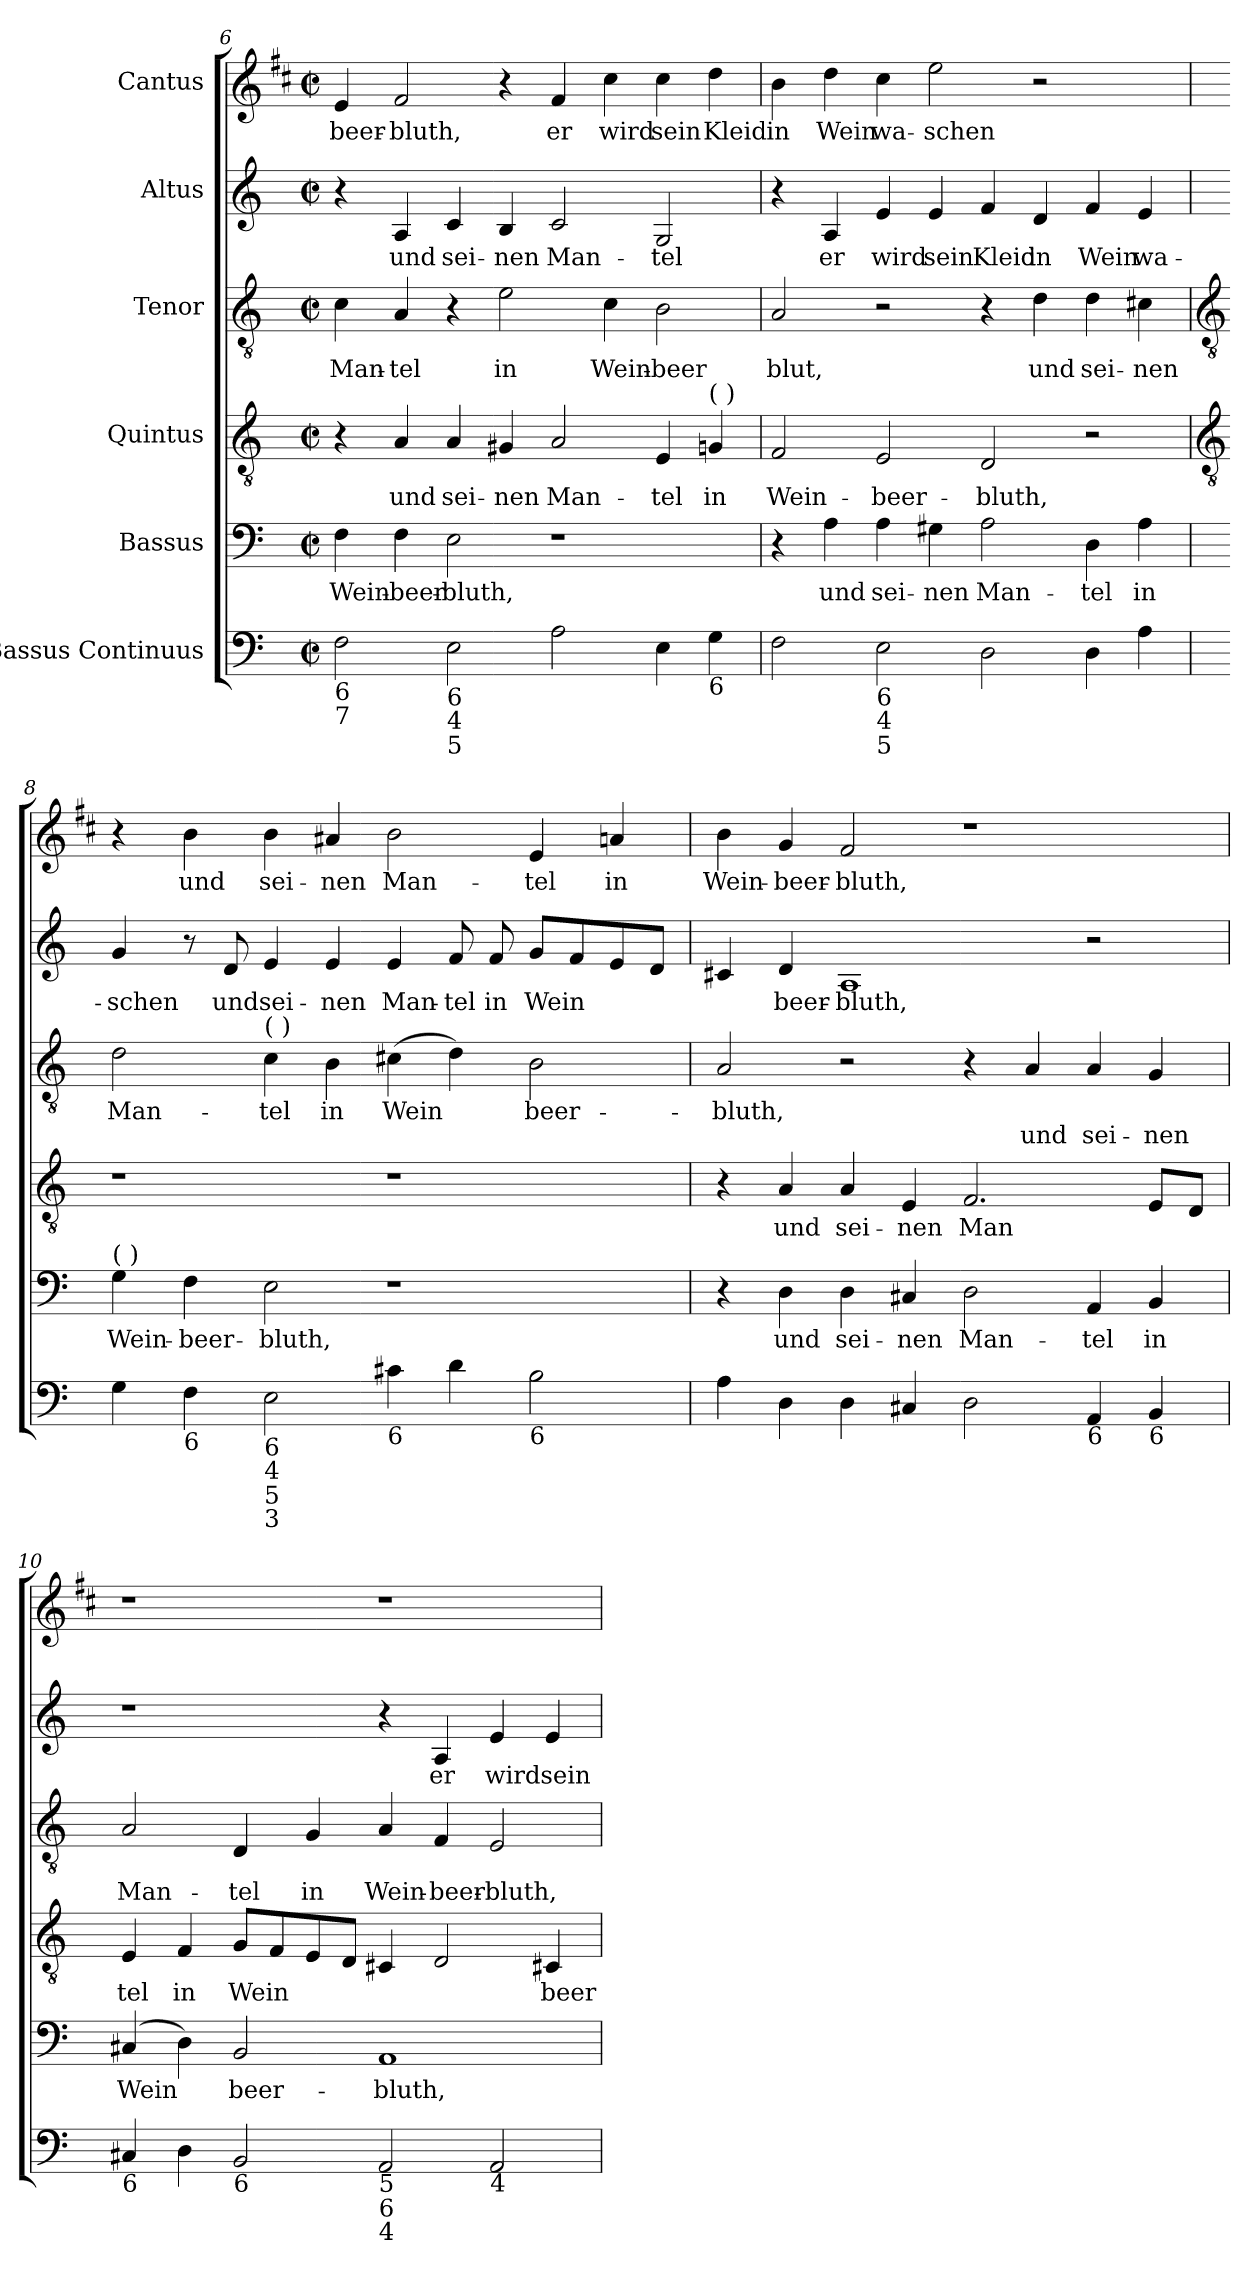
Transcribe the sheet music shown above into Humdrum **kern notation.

**kern	**kern	**text	**kern	**text	**kern	**text	**text	**kern	**text	**kern	**text
*part6	*part5	*part5	*part4	*part4	*part3	*part3	*part3	*part2	*part2	*part1	*part1
*staff6	*staff5	*staff5	*staff4	*staff4	*staff3	*staff3	*staff3	*staff2	*staff2	*staff1	*staff1
*I"Bassus Continuus	*I"Bassus	*	*I"Quintus	*	*I"Tenor	*	*	*I"Altus	*	*I"Cantus	*
*clefF4	*clefF4	*	*clefGv2	*	*clefGv2	*	*	*clefG2	*	*clefG2	*
*	*	*	*	*	*	*	*	*	*	*ITrd1c2	*
*k[]	*k[]	*	*k[]	*	*k[]	*	*	*k[]	*	*k[]	*
*C:	*C:	*	*C:	*	*C:	*	*	*C:	*	*C:	*
*M4/2	*M4/2	*	*M4/2	*	*M4/2	*	*	*M4/2	*	*M4/2	*
*met(c|)	*met(c|)	*	*met(c|)	*	*met(c|)	*	*	*met(c|)	*	*met(c|)	*
=6	=6	=6	=6	=6	=6	=6	=6	=6	=6	=6	=6
!LO:TX:b:t=6	!	!	!	!	!	!	!	!	!	!	!
!LO:TX:b:t=7	!	!	!	!	!	!	!	!	!	!	!
!	!	!LO:LY:b	!	!	!	!LO:LY:b	!	!	!	!	!LO:LY:b
2F	4F	Wein-	4r	.	4c	Man-	.	4r	.	4d	beer-
!	!	!LO:LY:b	!	!LO:LY:b	!	!LO:LY:b	!	!	!LO:LY:b	!	!LO:LY:b
.	4F	-beer-	4A	und	4A	-tel	.	4A	und	2e	-bluth,
!LO:TX:b:t=6\n4	!	!	!	!	!	!	!	!	!	!	!
!LO:TX:b:t=5	!	!	!	!	!	!	!	!	!	!	!
!	!	!LO:LY:b	!	!LO:LY:b	!	!	!	!	!LO:LY:b	!	!
2E	2E	-bluth,	4A	sei-	4r	.	.	4c	sei-	.	.
!	!	!	!	!LO:LY:b	!	!LO:LY:b	!	!	!LO:LY:b	!	!
.	.	.	4G#X	-nen	2e	in	.	4B	-nen	4r	.
!	!	!	!	!LO:LY:b	!	!	!	!	!LO:LY:b	!	!LO:LY:b
2A	1r	.	2A	Man-	.	.	.	2c	Man-	4e	er
!	!	!	!	!	!	!LO:LY:b	!	!	!	!	!LO:LY:b
.	.	.	.	.	4c	Wein-	.	.	.	4b	wird
!	!	!	!	!LO:LY:b	!	!LO:LY:b	!	!	!LO:LY:b	!	!LO:LY:b
4E	.	.	4E	-tel	2B	-beer	.	2G	-tel	4b	sein
!	!	!	!LO:TX:a:t=(  )	!	!	!	!	!	!	!	!
!LO:TX:b:t=6	!	!	!	!	!	!	!	!	!	!	!
!	!	!	!	!LO:LY:b	!	!	!	!	!	!	!LO:LY:b
4G	.	.	4G	in	.	.	.	.	.	4cc	Kleid
=7	=7	=7	=7	=7	=7	=7	=7	=7	=7	=7	=7
!	!	!	!	!LO:LY:b	!	!LO:LY:b	!	!	!	!	!LO:LY:b
2F	4r	.	2F	Wein-	2A	blut,	.	4r	.	4a	in
!	!	!LO:LY:b	!	!	!	!	!	!	!LO:LY:b	!	!LO:LY:b
.	4A	und	.	.	.	.	.	4A	er	4cc	Wein
!LO:TX:b:t=6\n4	!	!	!	!	!	!	!	!	!	!	!
!LO:TX:b:t=5	!	!	!	!	!	!	!	!	!	!	!
!	!	!LO:LY:b	!	!LO:LY:b	!	!	!	!	!LO:LY:b	!	!LO:LY:b
2E	4A	sei-	2E	-beer-	2r	.	.	4e	wird	4b	wa-
!	!	!LO:LY:b	!	!	!	!	!	!	!LO:LY:b	!	!LO:LY:b
.	4G#X	-nen	.	.	.	.	.	4e	sein	2dd	-schen
!	!	!LO:LY:b	!	!LO:LY:b	!	!	!	!	!LO:LY:b	!	!
2D	2A	Man-	2D	-bluth,	4r	.	.	4f	Kleid	.	.
!	!	!	!	!	!	!LO:LY:b	!	!	!LO:LY:b	!	!
.	.	.	.	.	4d	und	.	4d	in	2r	.
!	!	!LO:LY:b	!	!	!	!LO:LY:b	!	!	!LO:LY:b	!	!
4D	4D	-tel	2r	.	4d	sei-	.	4f	Wein	.	.
!	!	!LO:LY:b	!	!	!	!LO:LY:b	!	!	!LO:LY:b	!	!
4A	4A	in	.	.	4c#X	-nen	.	4e	wa-	4ryy	.
!!LO:LB:g=z
=8	=8	=8	=8	=8	=8	=8	=8	=8	=8	=8	=8
*	*	*	*clefGv2	*	*clefGv2	*	*	*	*	*	*
!	!LO:TX:a:t=(  )	!	!	!	!	!	!	!	!	!	!
!	!	!LO:LY:b	!	!	!	!LO:LY:b	!	!	!LO:LY:b	!	!
4G	4G	Wein-	1r	.	2d	Man-	.	4g	-schen	4r	.
!LO:TX:b:t=6	!	!	!	!	!	!	!	!	!	!	!
!	!	!LO:LY:b	!	!	!	!	!	!	!	!	!LO:LY:b
4F	4F	-beer-	.	.	.	.	.	8r	.	4a	und
!	!	!	!	!	!	!	!	!	!LO:LY:b	!	!
.	.	.	.	.	.	.	.	8d	und	.	.
!	!	!	!	!	!LO:TX:a:t=(  )	!	!	!	!	!	!
!LO:TX:b:t=6\n4	!	!	!	!	!	!	!	!	!	!	!
!LO:TX:b:t=5\n3	!	!	!	!	!	!	!	!	!	!	!
!	!	!LO:LY:b	!	!	!	!LO:LY:b	!	!	!LO:LY:b	!	!LO:LY:b
2E	2E	-bluth,	.	.	4c	-tel	.	4e	sei-	4a	sei-
!	!	!	!	!	!	!LO:LY:b	!	!	!LO:LY:b	!	!LO:LY:b
.	.	.	.	.	4B	in	.	4e	-nen	4g#X	-nen
!LO:TX:b:t=6	!	!	!	!	!	!	!	!	!	!	!
!	!	!	!	!	!	!LO:LY:b	!	!	!LO:LY:b	!	!LO:LY:b
4c#X	1r	.	1r	.	(>4c#X	Wein	.	4e	Man-	2a	Man-
!	!	!	!	!	!	!	!	!	!LO:LY:b	!	!
4d	.	.	.	.	4d)	.	.	8f	-tel	.	.
!	!	!	!	!	!	!	!	!	!LO:LY:b	!	!
.	.	.	.	.	.	.	.	8f	in	.	.
!LO:TX:b:t=6	!	!	!	!	!	!	!	!	!	!	!
!	!	!	!	!	!	!LO:LY:b	!	!	!LO:LY:b	!	!LO:LY:b
2B	.	.	.	.	2B	beer-	.	8gL	Wein	4d	-tel
.	.	.	.	.	.	.	.	8f	.	.	.
!	!	!	!	!	!	!	!	!	!	!	!LO:LY:b
.	.	.	.	.	.	.	.	8e	.	4gn	in
.	.	.	.	.	.	.	.	8dJ	.	.	.
=9	=9	=9	=9	=9	=9	=9	=9	=9	=9	=9	=9
!	!	!	!	!	!	!LO:LY:b	!	!	!	!	!LO:LY:b
4A	4r	.	4r	.	2A	-bluth,	.	4c#X	.	4a	Wein-
!	!	!LO:LY:b	!	!LO:LY:b	!	!	!	!	!LO:LY:b	!	!LO:LY:b
4D	4D	und	4A	und	.	.	.	4d	beer-	4f	-beer-
!	!	!LO:LY:b	!	!LO:LY:b	!	!	!	!	!LO:LY:b	!	!LO:LY:b
4D	4D	sei-	4A	sei-	2r	.	.	1A	-bluth,	2e	-bluth,
!	!	!LO:LY:b	!	!LO:LY:b	!	!	!	!	!	!	!
4C#X	4C#X	-nen	4E	-nen	.	.	.	.	.	.	.
!	!	!LO:LY:b	!	!LO:LY:b	!	!	!	!	!	!	!
2D	2D	Man-	2.F	Man	4r	.	.	.	.	1r	.
!	!	!	!	!	!	!	!LO:LY:b	!	!	!	!
.	.	.	.	.	4A	.	und	.	.	.	.
!LO:TX:b:t=6	!	!	!	!	!	!	!	!	!	!	!
!	!	!LO:LY:b	!	!	!	!	!LO:LY:b	!	!	!	!
4AA	4AA	-tel	.	.	4A	.	sei-	2r	.	.	.
!LO:TX:b:t=6	!	!	!	!	!	!	!	!	!	!	!
!	!	!LO:LY:b	!	!	!	!	!LO:LY:b	!	!	!	!
4BB	4BB	in	8EL	.	4G	.	-nen	.	.	.	.
.	.	.	8DJ	.	.	.	.	.	.	.	.
=10	=10	=10	=10	=10	=10	=10	=10	=10	=10	=10	=10
!LO:TX:b:t=6	!	!	!	!	!	!	!	!	!	!	!
!	!	!LO:LY:b	!	!LO:LY:b	!	!	!LO:LY:b	!	!	!	!
4C#X	(>4C#X	Wein	4E	tel	2A	.	Man-	1r	.	1r	.
!	!	!	!	!LO:LY:b	!	!	!	!	!	!	!
4D	4D)	.	4F	in	.	.	.	.	.	.	.
!LO:TX:b:t=6	!	!	!	!	!	!	!	!	!	!	!
!	!	!LO:LY:b	!	!LO:LY:b	!	!	!LO:LY:b	!	!	!	!
2BB	2BB	beer-	8GL	Wein	4D	.	-tel	.	.	.	.
.	.	.	8F	.	.	.	.	.	.	.	.
!	!	!	!	!	!	!	!LO:LY:b	!	!	!	!
.	.	.	8E	.	4G	.	in	.	.	.	.
.	.	.	8DJ	.	.	.	.	.	.	.	.
!LO:TX:b:t=5	!	!	!	!	!	!	!	!	!	!	!
!LO:TX:b:t=6\n4	!	!	!	!	!	!	!	!	!	!	!
!	!	!LO:LY:b	!	!	!	!	!LO:LY:b	!	!	!	!
2AA	1AA	-bluth,	4C#X	.	4A	.	Wein-	4r	.	1r	.
!	!	!	!	!	!	!	!LO:LY:b	!	!LO:LY:b	!	!
.	.	.	2D	.	4F	.	-beer-	4A	er	.	.
!LO:TX:b:t=4	!	!	!	!	!	!	!	!	!	!	!
!	!	!	!	!	!	!	!LO:LY:b	!	!LO:LY:b	!	!
2AA	.	.	.	.	2E	.	-bluth,	4e	wird	.	.
!	!	!	!	!LO:LY:b	!	!	!	!	!LO:LY:b	!	!
.	.	.	4C#X	beer-	.	.	.	4e	sein	.	.
=	=	=	=	=	=	=	=	=	=	=	=
*-	*-	*-	*-	*-	*-	*-	*-	*-	*-	*-	*-
